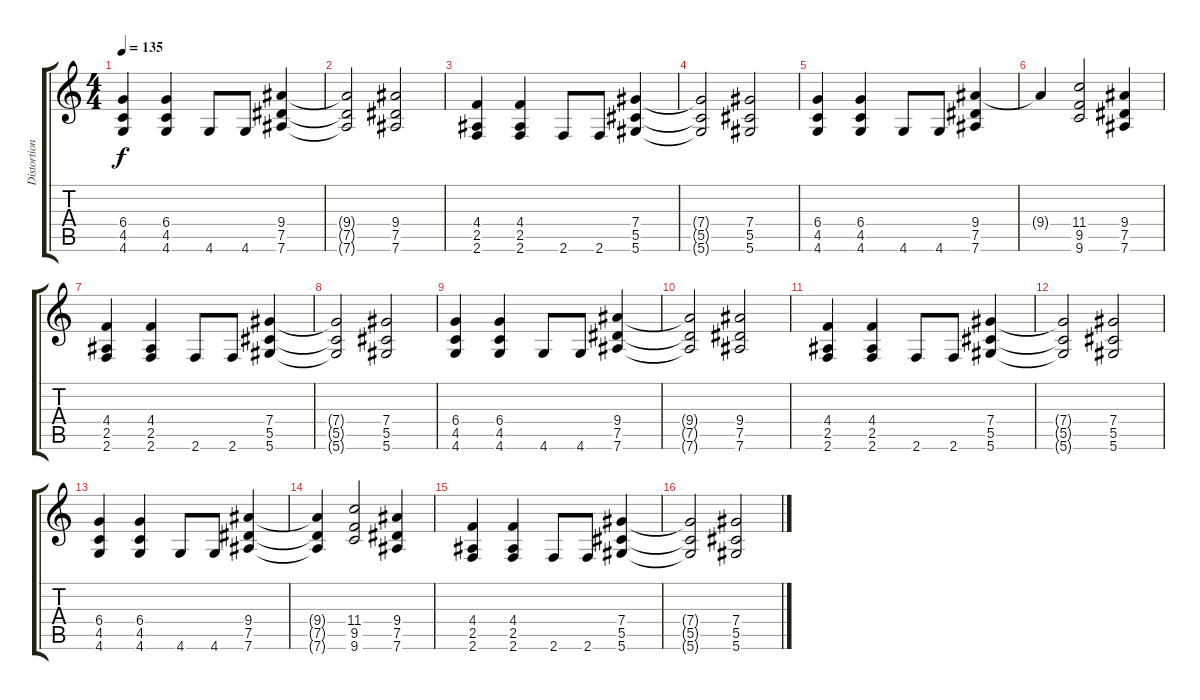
\track ("Distortion Guitar" "Distortion") {instrument distortionguitar}
\staff {score tabs}
\tuning (Eb4 Bb3 Gb3 Db3 Ab2 Eb2) {hide}
\ts (4 4)
\tempo 135
\clef g2
\ks c
(6.4 4.5 4.6).4{dy f} (6.4 4.5 4.6).4 4.6.8 4.6.8 (9.4 7.5 7.6).4 |
(9.4{t} 7.5{t} 7.6{t}).2 (9.4 7.5 7.6).2 |
(4.4 2.5 2.6).4 (4.4 2.5 2.6).4 2.6.8 2.6.8 (7.4 5.5 5.6).4 |
(7.4{t} 5.5{t} 5.6{t}).2 (7.4 5.5 5.6).2 |
(6.4 4.5 4.6).4 (6.4 4.5 4.6).4 4.6.8 4.6.8 (9.4 7.5 7.6).4 |
9.4{t}.4 (11.4 9.5 9.6).2 (9.4 7.5 7.6).4 |
(4.4 2.5 2.6).4 (4.4 2.5 2.6).4 2.6.8 2.6.8 (7.4 5.5 5.6).4 |
(7.4{t} 5.5{t} 5.6{t}).2 (7.4 5.5 5.6).2 |
(6.4 4.5 4.6).4 (6.4 4.5 4.6).4 4.6.8 4.6.8 (9.4 7.5 7.6).4 |
(9.4{t} 7.5{t} 7.6{t}).2 (9.4 7.5 7.6).2 |
(4.4 2.5 2.6).4 (4.4 2.5 2.6).4 2.6.8 2.6.8 (7.4 5.5 5.6).4 |
(7.4{t} 5.5{t} 5.6{t}).2 (7.4 5.5 5.6).2 |
(6.4 4.5 4.6).4 (6.4 4.5 4.6).4 4.6.8 4.6.8 (9.4 7.5 7.6).4 |
(9.4{t} 7.5{t} 7.6{t}).4 (11.4 9.5 9.6).2 (9.4 7.5 7.6).4 |
(4.4 2.5 2.6).4 (4.4 2.5 2.6).4 2.6.8 2.6.8 (7.4 5.5 5.6).4 |
(7.4{t} 5.5{t} 5.6{t}).2 (7.4 5.5 5.6).2
